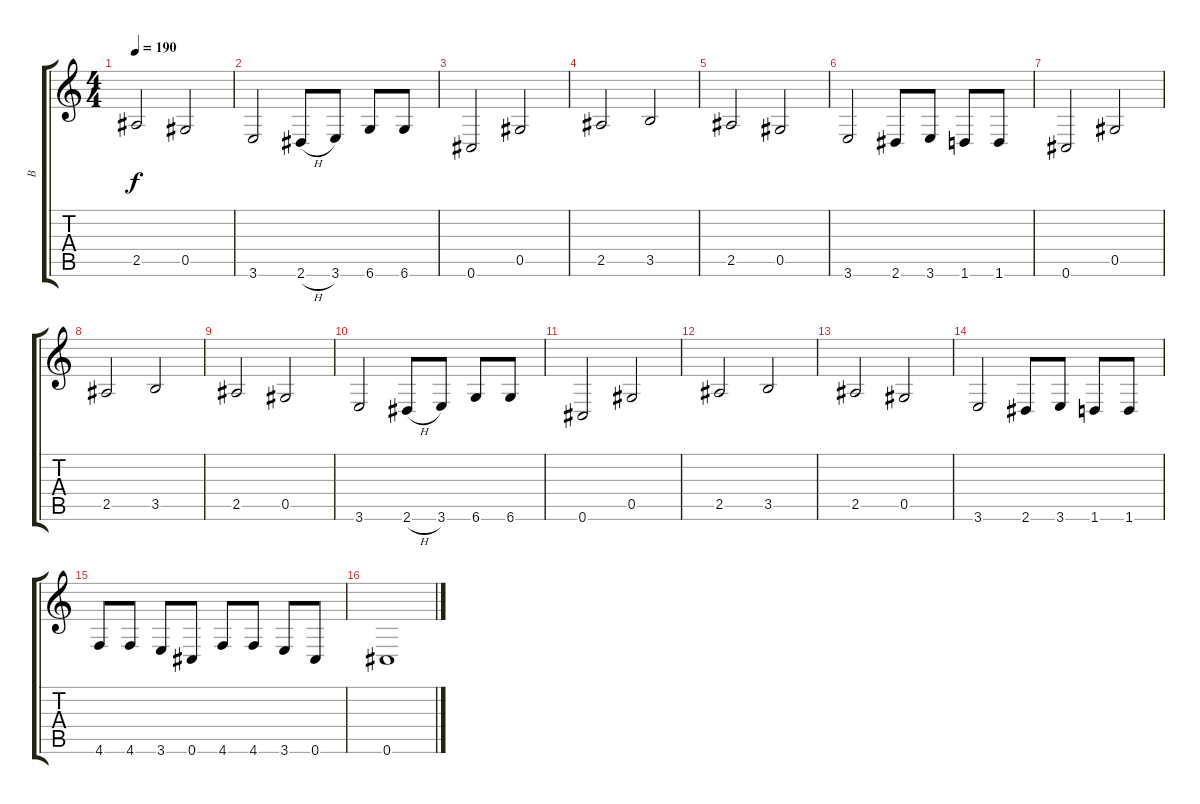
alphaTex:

\track ("B" "B") {instrument electricbasspick}
\staff {score tabs}
\tuning (Eb4 Bb3 Gb3 Db3 Ab2 Db2) {hide}
\ts (4 4)
\tempo 190
\clef g2
\ks c
2.5.2{dy f} 0.5.2 |
3.6.2 2.6{h}.8 3.6.8 6.6.8 6.6.8 |
0.6.2 0.5.2 |
2.5.2 3.5.2 |
2.5.2 0.5.2 |
3.6.2 2.6.8 3.6.8 1.6.8 1.6.8 |
0.6.2 0.5.2 |
2.5.2 3.5.2 |
2.5.2 0.5.2 |
3.6.2 2.6{h}.8 3.6.8 6.6.8 6.6.8 |
0.6.2 0.5.2 |
2.5.2 3.5.2 |
2.5.2 0.5.2 |
3.6.2 2.6.8 3.6.8 1.6.8 1.6.8 |
4.6.8 4.6.8 3.6.8 0.6.8 4.6.8 4.6.8 3.6.8 0.6.8 |
0.6.1
